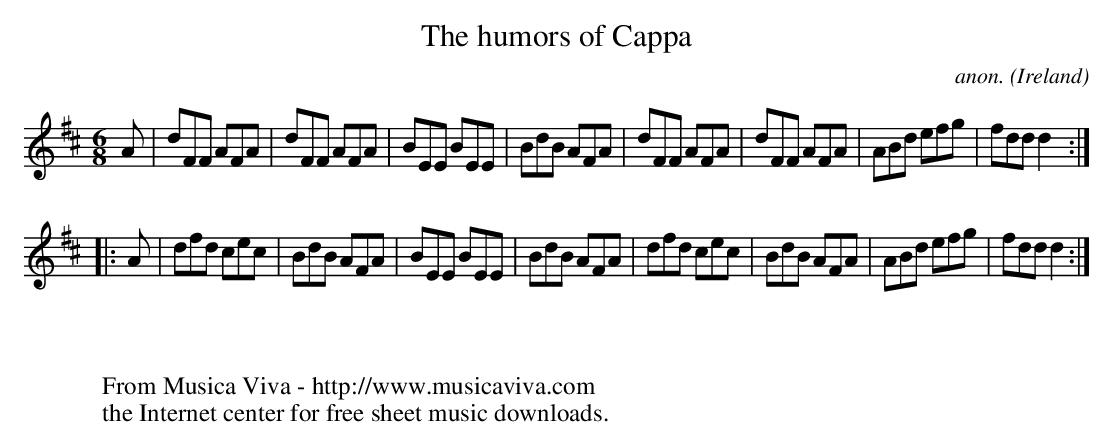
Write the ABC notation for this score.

X:1
T:The humors of Cappa
C:anon.
O:Ireland
M:6/8
L:1/8
K:D
A|dFF AFA|dFF AFA|BEE BEE|BdB AFA|dFF AFA|dFF AFA|ABd efg|fdd d2:|
|:A|dfd cec|BdB AFA|BEE BEE|BdB AFA|dfd cec|BdB AFA|ABd efg|fdd d2:|
W:
W:
W:  From Musica Viva - http://www.musicaviva.com
W:  the Internet center for free sheet music downloads.
